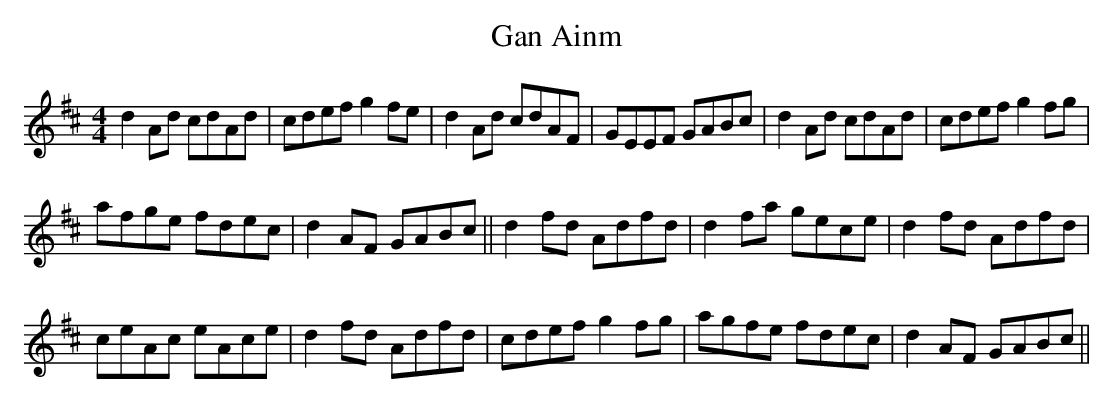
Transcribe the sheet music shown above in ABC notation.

X:1
T:Gan Ainm
M:4/4
L:1/8
K:D
d2Ad cdAd | cdef g2fe | d2Ad cdAF | GEEF GABc | d2Ad cdAd | cdef g2fg |
afge fdec | d2AF GABc || d2fd Adfd | d2fa gece | d2fd Adfd |
ceAc eAce| d2fd Adfd | cdef g2fg | agfe fdec | d2AF GABc||
